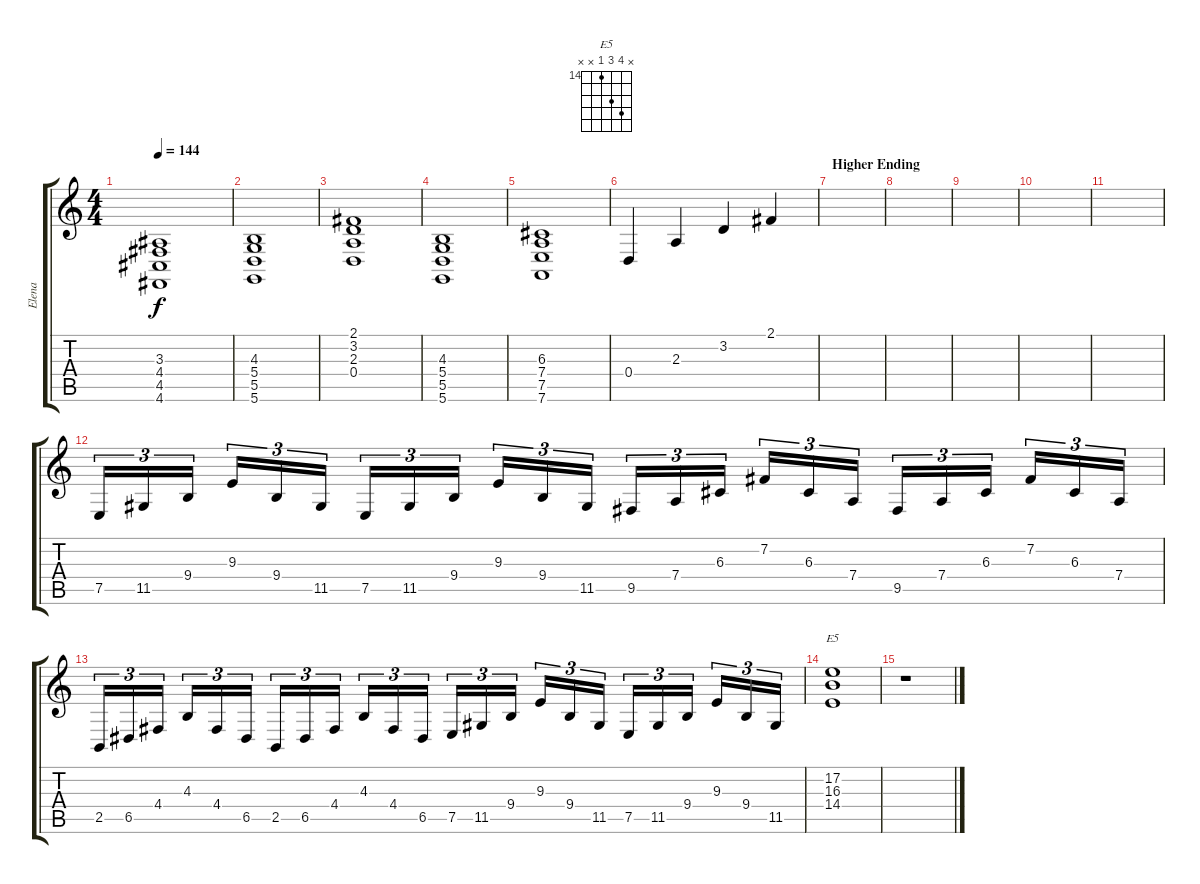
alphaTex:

\track ("Elena" "Elena") {instrument acousticgrandpiano}
\staff {score tabs}
\tuning (E4 B3 G3 D3 A2 D2) {hide}
\chord ("E5" x 17 16 14 x x) {firstfret 14}
\ts (4 4)
\tempo 144
\clef g2
\ks c
(3.3 4.4 4.5 4.6).1{dy f} |
(4.3 5.4 5.5 5.6).1 |
(2.1 3.2 2.3 0.4).1 |
(4.3 5.4 5.5 5.6).1 |
(6.3 7.4 7.5 7.6).1 |
0.4.4 2.3.4 3.2.4 2.1.4 |
\section ("" "Higher Ending")
|
|
|
|
|
7.5.16{tu (3 2)} 11.5.16{tu (3 2)} 9.4.16{tu (3 2)} 9.3.16{tu (3 2)} 9.4.16{tu (3 2)} 11.5.16{tu (3 2)} 7.5.16{tu (3 2)} 11.5.16{tu (3 2)} 9.4.16{tu (3 2)} 9.3.16{tu (3 2)} 9.4.16{tu (3 2)} 11.5.16{tu (3 2)} 9.5.16{tu (3 2)} 7.4.16{tu (3 2)} 6.3.16{tu (3 2)} 7.2.16{tu (3 2)} 6.3.16{tu (3 2)} 7.4.16{tu (3 2)} 9.5.16{tu (3 2)} 7.4.16{tu (3 2)} 6.3.16{tu (3 2)} 7.2.16{tu (3 2)} 6.3.16{tu (3 2)} 7.4.16{tu (3 2)} |
2.5.16{tu (3 2)} 6.5.16{tu (3 2)} 4.4.16{tu (3 2)} 4.3.16{tu (3 2)} 4.4.16{tu (3 2)} 6.5.16{tu (3 2)} 2.5.16{tu (3 2)} 6.5.16{tu (3 2)} 4.4.16{tu (3 2)} 4.3.16{tu (3 2)} 4.4.16{tu (3 2)} 6.5.16{tu (3 2)} 7.5.16{tu (3 2)} 11.5.16{tu (3 2)} 9.4.16{tu (3 2)} 9.3.16{tu (3 2)} 9.4.16{tu (3 2)} 11.5.16{tu (3 2)} 7.5.16{tu (3 2)} 11.5.16{tu (3 2)} 9.4.16{tu (3 2)} 9.3.16{tu (3 2)} 9.4.16{tu (3 2)} 11.5.16{tu (3 2)} |
(17.2 16.3 14.4).1{ch "E5"} |
r.1
